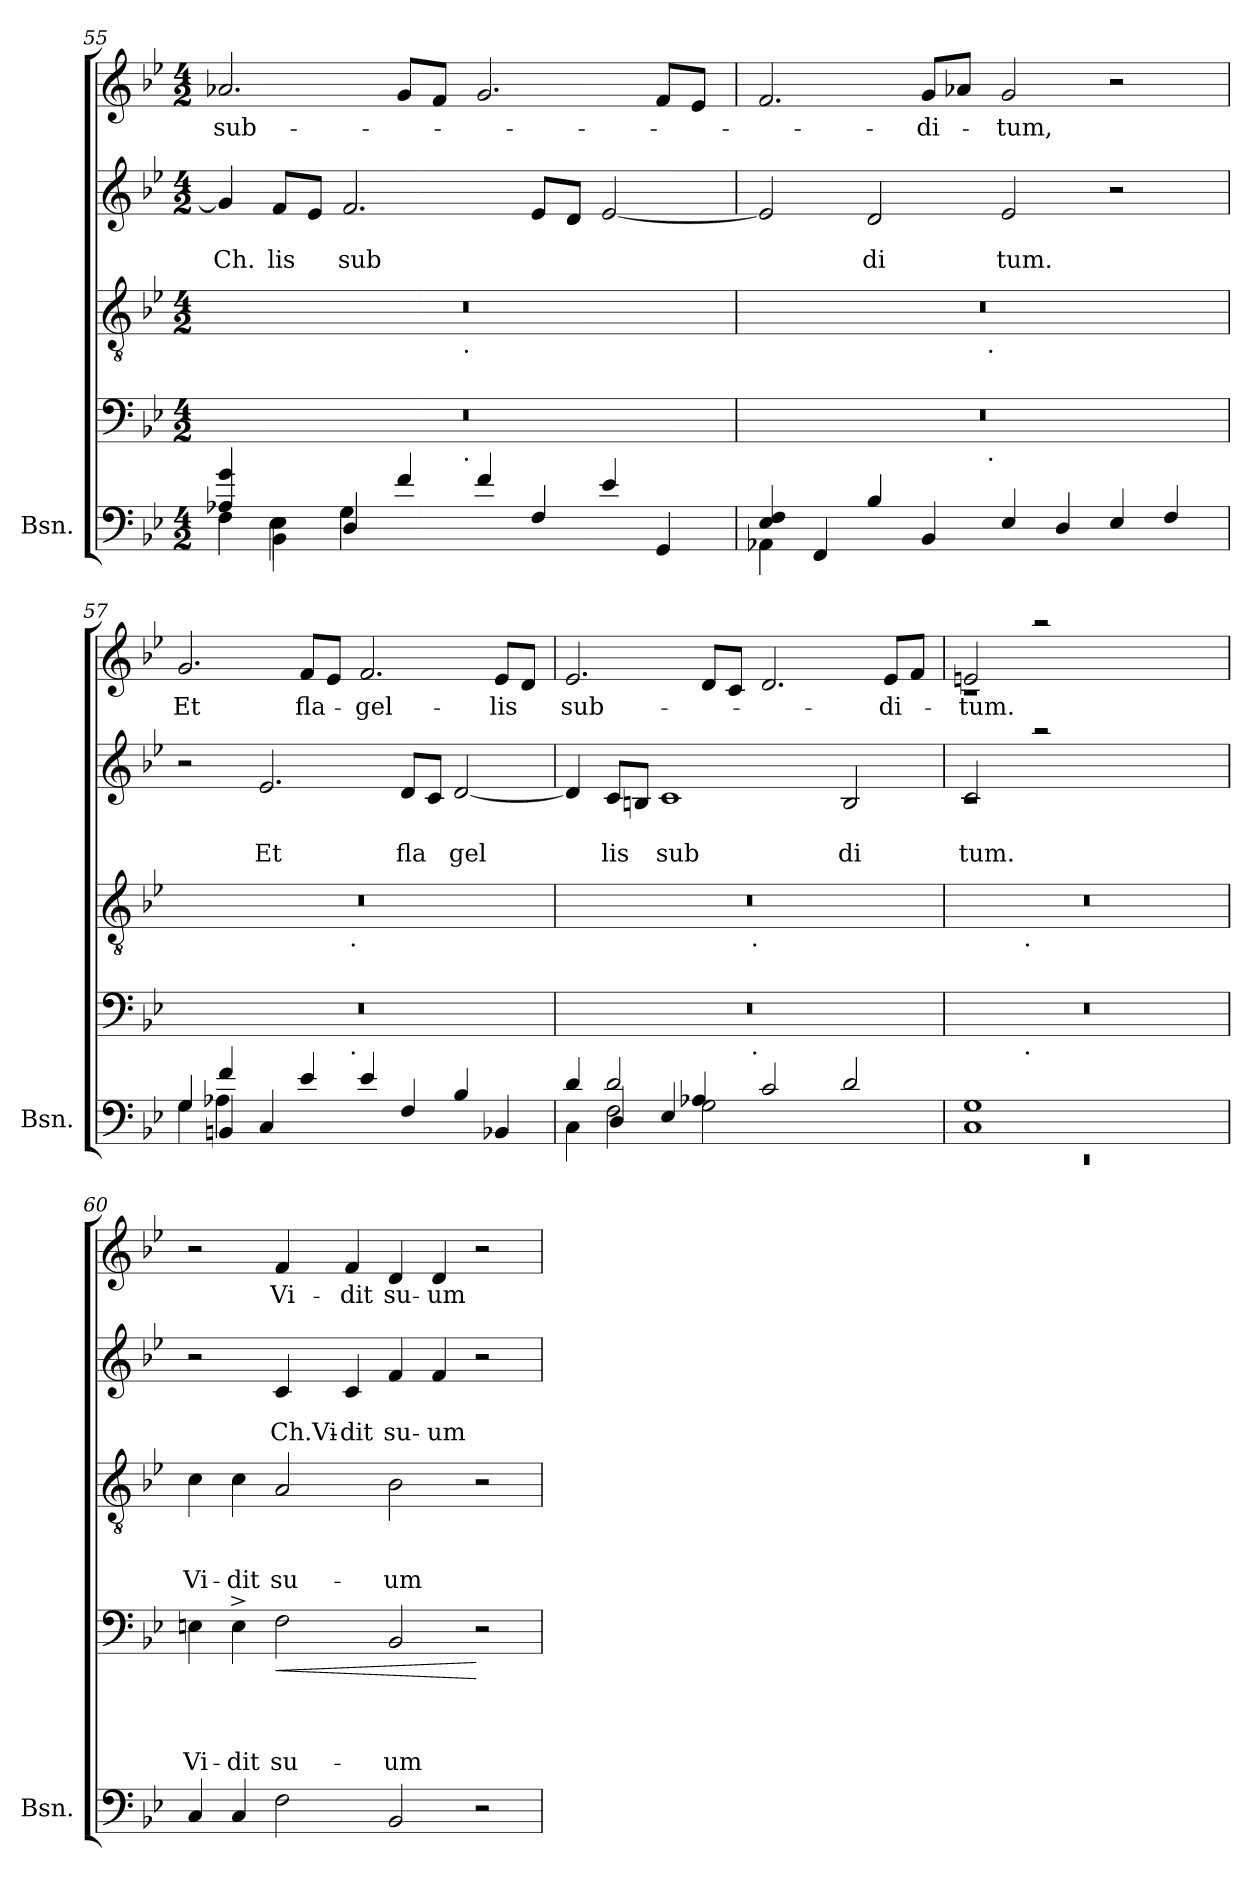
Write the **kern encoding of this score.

**kern	**kern	**text	**text	**text	**text	**dynam	**kern	**text	**text	**text	**kern	**text	**text	**kern	**text
*part5	*part4	*part4	*part4	*part4	*part4	*part4	*part3	*part3	*part3	*part3	*part2	*part2	*part2	*part1	*part1
*staff5	*staff4	*staff4	*staff4	*staff4	*staff4	*staff4	*staff3	*staff3	*staff3	*staff3	*staff2	*staff2	*staff2	*staff1	*staff1
*I"Bsn.	*	*	*	*	*	*	*	*	*	*	*	*	*	*	*
*I'Bsn.	*	*	*	*	*	*	*	*	*	*	*	*	*	*	*
!!LO:PB:g=z
*clefF4	*clefF4	*	*	*	*	*	*clefGv2	*	*	*	*clefG2	*	*	*clefG2	*
*k[b-e-]	*k[b-e-]	*	*	*	*	*	*k[b-e-]	*	*	*	*k[b-e-]	*	*	*k[b-e-]	*
*B-:	*B-:	*	*	*	*	*	*B-:	*	*	*	*B-:	*	*	*B-:	*
*M4/2	*M4/2	*	*	*	*	*	*M4/2	*	*	*	*M4/2	*	*	*M4/2	*
=55	=55	=55	=55	=55	=55	=55	=55	=55	=55	=55	=55	=55	=55	=55	=55
*^	*	*	*	*	*	*	*	*	*	*	*	*	*	*	*
*	*^	*	*	*	*	*	*	*	*	*	*	*	*	*	*	*
*	*	*^	*	*	*	*	*	*	*	*	*	*	*	*	*	*	*
!	!	!	!	!	!	!	!	!	!	!	!	!	!	!	!	!LO:LY:b:rj	!	!LO:LY:b
*	*	*	*	*^	*	*	*	*	*	*^	*	*	*	*	*	*	*	*
4A-X/ 4g/	4F\	4ryy	2ryy	0r	2ryy	.	.	.	.	.	0r	2ryy	.	.	.	4g/]	.	-Ch.	2.a-X/	sub-
!	!	!	!	!	!	!	!	!	!	!	!	!	!	!	!	!	!	!LO:LY:b	!	!
4BB-\	4E-\	4E-\	.	.	.	.	.	.	.	.	.	.	.	.	.	8f/L	.	lis	.	.
.	.	.	.	.	.	.	.	.	.	.	.	.	.	.	.	8e-/J	.	.	.	.
!	!	!	!	!	!	!	!	!	!	!	!	!	!	!	!	!	!	!LO:LY:b	!	!
2ryy	4D/	2.ryy	4G\	.	4...ryy	.	.	.	.	.	.	4...ryy	.	.	.	2.f/	.	sub	.	.
.	4f/	.	1ryy	.	.	.	.	.	.	.	.	.	.	.	.	.	.	.	8g/L	.
.	.	.	.	.	.	.	.	.	.	.	.	.	.	.	.	.	.	.	8f/J	.
!	!	!	!	!	!	!	!	!	!	!	!	!LO:TX:b:t=.	!	!	!	!	!	!	!	!
!	!	!	!	!	!LO:TX:b:t=.	!	!	!	!	!	!	!	!	!	!	!	!	!	!	!
.	.	.	.	.	1ryy	.	.	.	.	.	.	1ryy	.	.	.	.	.	.	.	.
4f/	1ryy	.	.	.	.	.	.	.	.	.	.	.	.	.	.	.	.	.	2.g/	.
2.ryy	.	4F/	.	.	.	.	.	.	.	.	.	.	.	.	.	8e-/L	.	.	.	.
.	.	.	.	.	.	.	.	.	.	.	.	.	.	.	.	8d/J	.	.	.	.
.	.	4e-/	.	.	.	.	.	.	.	.	.	.	.	.	.	[<2e-/	.	.	.	.
.	.	4ryy	4GG/	.	.	.	.	.	.	.	.	.	.	.	.	.	.	.	8f/L	.
.	.	.	.	.	.	.	.	.	.	.	.	.	.	.	.	.	.	.	8e-/J	.
.	.	.	.	.	32ryy	.	.	.	.	.	.	32ryy	.	.	.	.	.	.	.	.
*	*v	*v	*v	*	*	*	*	*	*	*	*	*	*	*	*	*	*	*	*	*
=56	=56	=56	=56	=56	=56	=56	=56	=56	=56	=56	=56	=56	=56	=56	=56	=56	=56	=56
4E-/ 4F/	4AA-X\	0r	2ryy	.	.	.	.	.	0r	2ryy	.	.	.	2e-/]	.	.	2.f/	.
4FF/	1..ryy	.	.	.	.	.	.	.	.	.	.	.	.	.	.	.	.	.
!	!	!	!	!	!	!	!	!	!	!	!	!	!	!	!	!LO:LY:b	!	!
4B-/	.	.	4...ryy	.	.	.	.	.	.	4...ryy	.	.	.	2d/	.	di	.	.
!	!	!	!	!	!	!	!	!	!	!	!	!	!	!	!	!	!	!LO:LY:b
4BB-/	.	.	.	.	.	.	.	.	.	.	.	.	.	.	.	.	8g/L	-di-
.	.	.	.	.	.	.	.	.	.	.	.	.	.	.	.	.	8a-X/J	.
!	!	!	!	!	!	!	!	!	!	!LO:TX:b:t=.	!	!	!	!	!	!	!	!
!	!	!	!LO:TX:b:t=.	!	!	!	!	!	!	!	!	!	!	!	!	!	!	!
.	.	.	1ryy	.	.	.	.	.	.	1ryy	.	.	.	.	.	.	.	.
!	!	!	!	!	!	!	!	!	!	!	!	!	!	!	!	!LO:LY:b	!	!LO:LY:b
4E-/	.	.	.	.	.	.	.	.	.	.	.	.	.	2e-/	.	tum.	2g/	-tum,
4D/	.	.	.	.	.	.	.	.	.	.	.	.	.	.	.	.	.	.
4E-/	.	.	.	.	.	.	.	.	.	.	.	.	.	2r	.	.	2r	.
4F/	.	.	.	.	.	.	.	.	.	.	.	.	.	.	.	.	.	.
.	.	.	32ryy	.	.	.	.	.	.	32ryy	.	.	.	.	.	.	.	.
=57	=57	=57	=57	=57	=57	=57	=57	=57	=57	=57	=57	=57	=57	=57	=57	=57	=57	=57
*^	*^	*	*	*	*	*	*	*	*	*	*	*	*	*	*	*	*	*
!	!	!	!	!	!	!	!	!	!	!	!	!	!	!	!	!	!	!	!	!LO:LY:b
4G/	4G\	4ryy	4ryy	0r	2ryy	.	.	.	.	.	0r	2ryy	.	.	.	2r	.	.	2.g/	Et
4BBn/	2.ryy	4A-X\	4f/	.	.	.	.	.	.	.	.	.	.	.	.	.	.	.	.	.
!	!	!	!	!	!	!	!	!	!	!	!	!	!	!	!	!	!	!LO:LY:b	!	!
4C/	.	1.ryy	2.ryy	.	4...ryy	.	.	.	.	.	.	4...ryy	.	.	.	2.e-/	.	Et	.	.
!	!	!	!	!	!	!	!	!	!	!	!	!	!	!	!	!	!	!	!	!LO:LY:b
4e-/	.	.	.	.	.	.	.	.	.	.	.	.	.	.	.	.	.	.	8f/L	fla-
.	.	.	.	.	.	.	.	.	.	.	.	.	.	.	.	.	.	.	8e-/J	.
!	!	!	!	!	!	!	!	!	!	!	!	!LO:TX:b:t=.	!	!	!	!	!	!	!	!
!	!	!	!	!	!LO:TX:b:t=.	!	!	!	!	!	!	!	!	!	!	!	!	!	!	!
.	.	.	.	.	1ryy	.	.	.	.	.	.	1ryy	.	.	.	.	.	.	.	.
!	!	!	!	!	!	!	!	!	!	!	!	!	!	!	!	!	!	!	!	!LO:LY:b
1ryy	4e-/	.	.	.	.	.	.	.	.	.	.	.	.	.	.	.	.	.	2.f/	-gel-
!	!	!	!	!	!	!	!	!	!	!	!	!	!	!	!	!	!	!LO:LY:b	!	!
.	2.ryy	.	4F/	.	.	.	.	.	.	.	.	.	.	.	.	8d/L	.	fla	.	.
.	.	.	.	.	.	.	.	.	.	.	.	.	.	.	.	8c/J	.	.	.	.
!	!	!	!	!	!	!	!	!	!	!	!	!	!	!	!	!	!	!LO:LY:b	!	!
.	.	.	4B-/	.	.	.	.	.	.	.	.	.	.	.	.	[<2d/	.	gel	.	.
!	!	!	!	!	!	!	!	!	!	!	!	!	!	!	!	!	!	!	!	!LO:LY:b
.	.	.	4BB-X/	.	.	.	.	.	.	.	.	.	.	.	.	.	.	.	8e-/L	-lis
.	.	.	.	.	.	.	.	.	.	.	.	.	.	.	.	.	.	.	8d/J	.
.	.	.	.	.	32ryy	.	.	.	.	.	.	32ryy	.	.	.	.	.	.	.	.
=58	=58	=58	=58	=58	=58	=58	=58	=58	=58	=58	=58	=58	=58	=58	=58	=58	=58	=58	=58	=58
!	!	!	!	!	!	!	!	!	!	!	!	!	!	!	!	!	!	!	!	!LO:LY:b
*	*	*v	*v	*	*	*	*	*	*	*	*	*	*	*	*	*	*	*	*	*
4d/	4C\	4ryy	0r	2ryy	.	.	.	.	.	0r	2ryy	.	.	.	4d/]	.	.	2.e-/	sub-
!	!	!	!	!	!	!	!	!	!	!	!	!	!	!	!	!	!LO:LY:b	!	!
2F\	4D/	2d/	.	.	.	.	.	.	.	.	.	.	.	.	8c/L	.	lis	.	.
.	.	.	.	.	.	.	.	.	.	.	.	.	.	.	8Bn/J	.	.	.	.
!	!	!	!	!	!	!	!	!	!	!	!	!	!	!	!	!	!LO:LY:b	!	!
.	4E-/	.	.	4...ryy	.	.	.	.	.	.	4...ryy	.	.	.	1c	.	sub	.	.
2G\	4A-X/	2.ryy	.	.	.	.	.	.	.	.	.	.	.	.	.	.	.	8d/L	.
.	.	.	.	.	.	.	.	.	.	.	.	.	.	.	.	.	.	8c/J	.
!	!	!	!	!	!	!	!	!	!	!	!LO:TX:b:t=.	!	!	!	!	!	!	!	!
!	!	!	!	!LO:TX:b:t=.	!	!	!	!	!	!	!	!	!	!	!	!	!	!	!
.	.	.	.	1ryy	.	.	.	.	.	.	1ryy	.	.	.	.	.	.	.	.
.	2c/	.	.	.	.	.	.	.	.	.	.	.	.	.	.	.	.	2.d/	.
2.ryy	.	.	.	.	.	.	.	.	.	.	.	.	.	.	.	.	.	.	.
!	!	!	!	!	!	!	!	!	!	!	!	!	!	!	!	!	!LO:LY:b	!	!
.	2ryy	2d/	.	.	.	.	.	.	.	.	.	.	.	.	2B/	.	di	.	.
!	!	!	!	!	!	!	!	!	!	!	!	!	!	!	!	!	!	!	!LO:LY:b
.	.	.	.	.	.	.	.	.	.	.	.	.	.	.	.	.	.	8e-/L	-di-
.	.	.	.	.	.	.	.	.	.	.	.	.	.	.	.	.	.	8f/J	.
.	.	.	.	32ryy	.	.	.	.	.	.	32ryy	.	.	.	.	.	.	.	.
=59	=59	=59	=59	=59	=59	=59	=59	=59	=59	=59	=59	=59	=59	=59	=59	=59	=59	=59	=59
!	!	!	!	!	!	!	!	!	!	!	!	!	!	!	!	!	!LO:LY:b	!	!LO:LY:b
*	*v	*v	*	*	*	*	*	*	*	*	*	*	*	*	*^	*	*	*^	*
1C 1G	0rEE	0r	4...ryy	.	.	.	.	.	0r	4...ryy	.	.	.	2c/	1rc	.	tum.	2en/	1rc	-tum.
!	!	!	!	!	!	!	!	!	!	!LO:TX:b:t=.	!	!	!	!	!	!	!	!	!	!
!	!	!	!LO:TX:b:t=.	!	!	!	!	!	!	!	!	!	!	!	!	!	!	!	!	!
.	.	.	1ryy	.	.	.	.	.	.	1ryy	.	.	.	.	.	.	.	.	.	.
.	.	.	.	.	.	.	.	.	.	.	.	.	.	2raa	.	.	.	2raa	.	.
1ryy	.	.	.	.	.	.	.	.	.	.	.	.	.	1ryy	1ryy	.	.	1ryy	1ryy	.
.	.	.	2ryy	.	.	.	.	.	.	2ryy	.	.	.	.	.	.	.	.	.	.
.	.	.	32ryy	.	.	.	.	.	.	32ryy	.	.	.	.	.	.	.	.	.	.
!!LO:LB:g=z
=60	=60	=60	=60	=60	=60	=60	=60	=60	=60	=60	=60	=60	=60	=60	=60	=60	=60	=60	=60	=60
!	!	!	!	!	!	!	!LO:LY:b	!	!	!	!	!	!LO:LY:b	!	!	!	!	!	!	!
*v	*v	*	*	*	*	*	*	*	*v	*v	*	*	*	*v	*v	*	*	*v	*v	*
*	*v	*v	*	*	*	*	*	*	*	*	*	*	*	*	*	*
4C/	4En\	.	.	.	Vi-	.	4c\	.	.	Vi-	2r	.	.	2r	.
!	!	!	!	!	!LO:LY:b	!	!	!	!	!LO:LY:b	!	!	!	!	!
4C/	4E^>\	.	.	.	-dit	.	4c\	.	.	-dit	.	.	.	.	.
!	!	!	!	!	!LO:LY:b	!LO:HP:b	!	!	!	!LO:LY:b	!	!	!LO:LY:b:rj	!	!LO:LY:b
2F\	2F\	.	.	.	su-	<	2A/	.	.	su-	4c/	.	Ch.Vi-	4f/	Vi-
!	!	!	!	!	!	!	!	!	!	!	!	!	!LO:LY:b	!	!LO:LY:b
.	.	.	.	.	.	.	.	.	.	.	4c/	.	-dit	4f/	-dit
!	!	!	!	!	!LO:LY:b	!	!	!	!	!LO:LY:b	!	!	!LO:LY:b	!	!LO:LY:b
2BB-/	2BB-/	.	.	.	-um	.	2B-\	.	.	-um	4f/	.	su-	4d/	su-
!	!	!	!	!	!	!	!	!	!	!	!	!	!LO:LY:b	!	!LO:LY:b
.	.	.	.	.	.	.	.	.	.	.	4f/	.	-um	4d/	-um
2r	2r	.	.	.	.	[	2r	.	.	.	2r	.	.	2r	.
=	=	=	=	=	=	=	=	=	=	=	=	=	=	=	=
*-	*-	*-	*-	*-	*-	*-	*-	*-	*-	*-	*-	*-	*-	*-	*-
